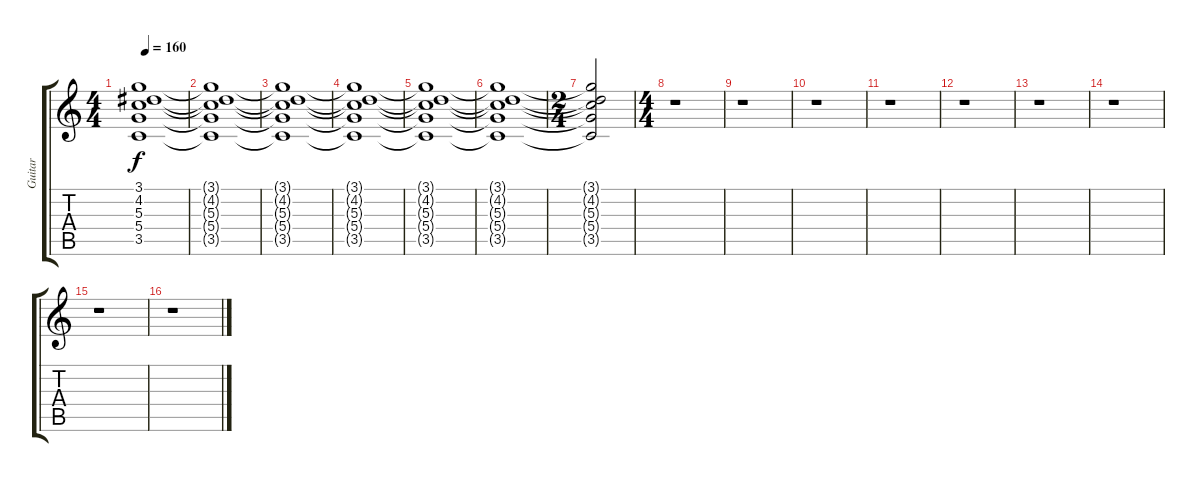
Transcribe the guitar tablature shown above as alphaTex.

\track ("Guitar" "Guitar") {instrument overdrivenguitar}
\staff {score tabs}
\tuning (E4 B3 G3 D3 A2 E2) {hide}
\ts (4 4)
\tempo 160
\clef g2
\ks c
(3.1{t} 4.2{t} 5.3{t} 5.4{t} 3.5{t}).1{dy f} |
(3.1{t} 4.2{t} 5.3{t} 5.4{t} 3.5{t}).1 |
(3.1{t} 4.2{t} 5.3{t} 5.4{t} 3.5{t}).1 |
(3.1{t} 4.2{t} 5.3{t} 5.4{t} 3.5{t}).1 |
(3.1{t} 4.2{t} 5.3{t} 5.4{t} 3.5{t}).1 |
(3.1{t} 4.2{t} 5.3{t} 5.4{t} 3.5{t}).1 |
\ts (2 4)
(3.1{t} 4.2{t} 5.3{t} 5.4{t} 3.5{t}).2 |
\ts (4 4)
r.1 |
r.1 |
r.1 |
r.1 |
r.1 |
r.1 |
r.1 |
r.1 |
r.1
